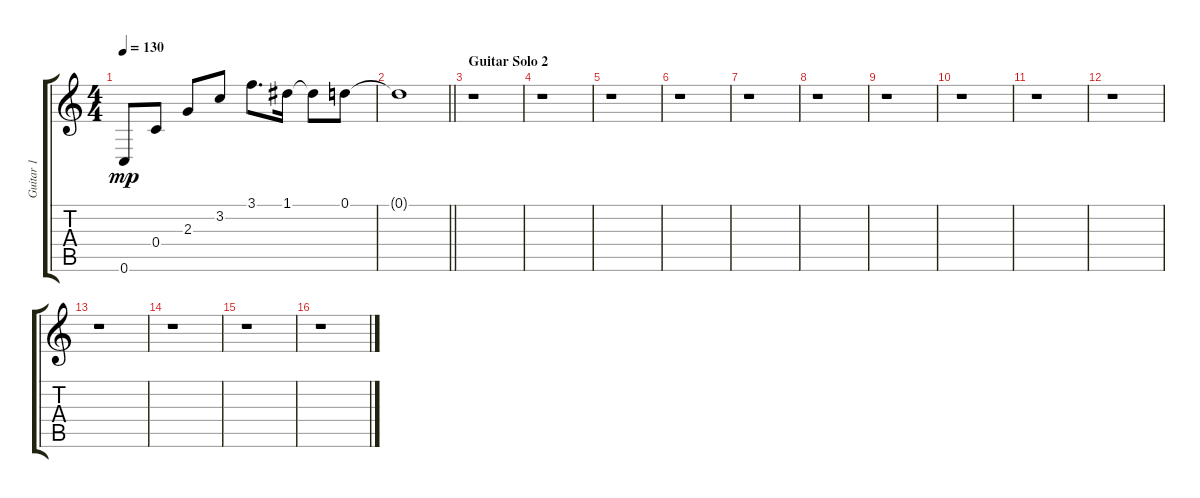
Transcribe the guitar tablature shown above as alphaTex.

\track ("Guitar 1" "Guitar 1") {instrument electricguitarclean}
\staff {score tabs}
\tuning (D4 A3 F3 C3 G2 C2) {hide}
\ts (4 4)
\tempo 130
\clef g2
\ks c
0.6.8{dy mp} 0.4.8 2.3.8 3.2.8 3.1.8{d} 1.1.16 1.1{t}.8 0.1.8 |
\barLineRight lightlight
0.1{t}.1 |
\section ("" "Guitar Solo 2")
r.1 |
r.1 |
r.1 |
r.1 |
r.1 |
r.1 |
r.1 |
r.1 |
r.1 |
r.1 |
r.1 |
r.1 |
r.1 |
r.1
